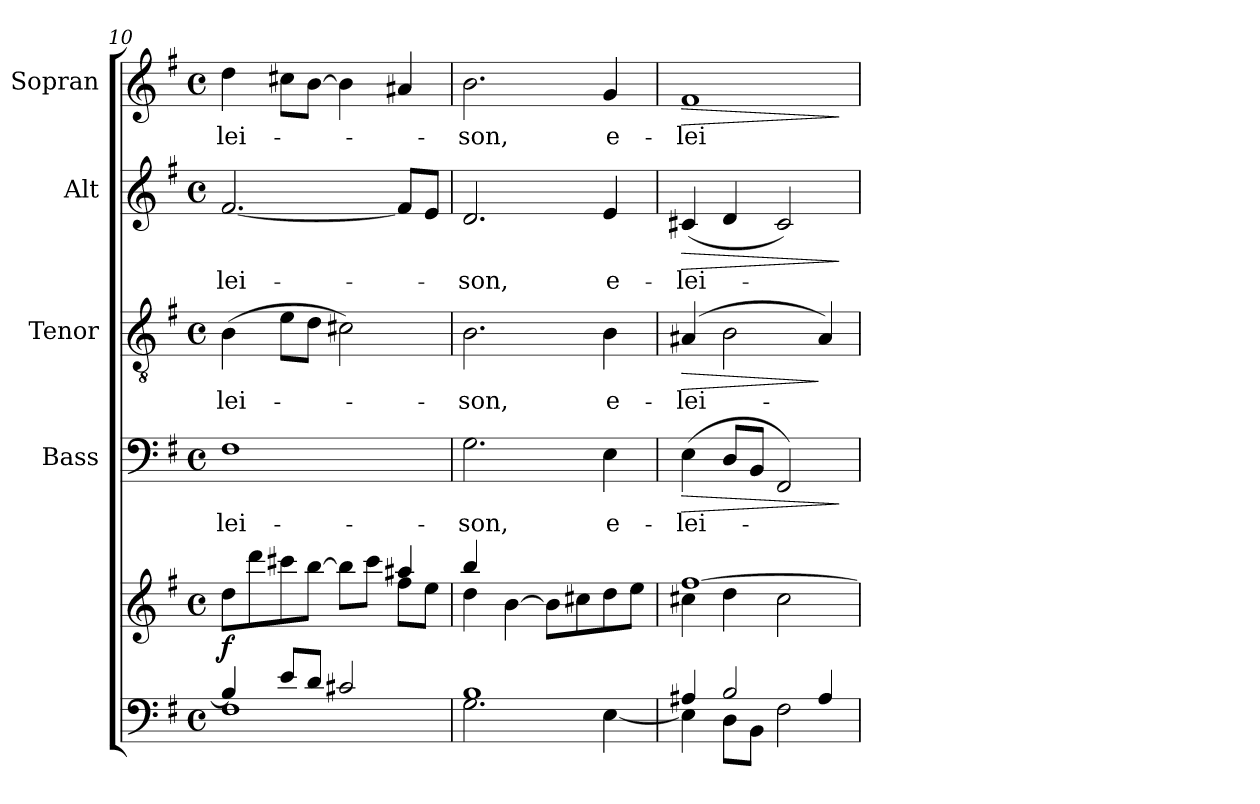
**kern	**kern	**dynam	**kern	**text	**dynam	**kern	**text	**dynam	**kern	**text	**dynam	**kern	**text	**dynam
*part5	*part5	*part5	*part4	*part4	*part4	*part3	*part3	*part3	*part2	*part2	*part2	*part1	*part1	*part1
*staff6	*staff5	*staff5/6	*staff4	*staff4	*staff4	*staff3	*staff3	*staff3	*staff2	*staff2	*staff2	*staff1	*staff1	*staff1
*	*	*	*I"Bass	*	*	*I"Tenor	*	*	*I"Alt	*	*	*I"Sopran	*	*
*	*	*	*I'B.	*	*	*I'T.	*	*	*I'A.	*	*	*I'S.	*	*
*clefF4	*clefG2	*	*clefF4	*	*	*clefGv2	*	*	*clefG2	*	*	*clefG2	*	*
*k[f#]	*k[f#]	*	*k[f#]	*	*	*k[f#]	*	*	*k[f#]	*	*	*k[f#]	*	*
*G:	*G:	*	*G:	*	*	*G:	*	*	*G:	*	*	*G:	*	*
*M4/4	*M4/4	*	*M4/4	*	*	*M4/4	*	*	*M4/4	*	*	*M4/4	*	*
*met(c)	*met(c)	*	*met(c)	*	*	*met(c)	*	*	*met(c)	*	*	*met(c)	*	*
=10	=10	=10	=10	=10	=10	=10	=10	=10	=10	=10	=10	=10	=10	=10
*^	*^	*	*	*	*	*	*	*	*	*	*	*	*	*
!	!	!	!	!LO:DY:b	!	!LO:LY:b	!	!	!LO:LY:b	!	!	!LO:LY:b	!	!	!LO:LY:b	!
4B/]	1F#	8dd\L	2.ryy	f	1F#	-lei-	.	(>4B\	-lei-	.	[2.f#/	-lei-	.	4dd\	-lei-	.
.	.	8ddd\	.	.	.	.	.	.	.	.	.	.	.	.	.	.
8e/L	.	8ccc#X\	.	.	.	.	.	8e\L	.	.	.	.	.	8cc#X\L	.	.
8d/J	.	[>8bb\J	.	.	.	.	.	8d\J	.	.	.	.	.	[8b\J	.	.
2c#X/	.	8bb\L]	.	.	.	.	.	2c#X\)	.	.	.	.	.	4b\]	.	.
.	.	8ccc#\J	.	.	.	.	.	.	.	.	.	.	.	.	.	.
.	.	4aa#X/	8ff#\L	.	.	.	.	.	.	.	8f#/L]	.	.	4a#X/	.	.
.	.	.	8ee\J	.	.	.	.	.	.	.	8e/J	.	.	.	.	.
=11	=11	=11	=11	=11	=11	=11	=11	=11	=11	=11	=11	=11	=11	=11	=11	=11
!	!	!	!	!	!	!LO:LY:b	!	!	!LO:LY:b	!	!	!LO:LY:b	!	!	!LO:LY:b	!
1B	2.G\	4bb/	4dd\	.	2.G\	-son,	.	2.B\	-son,	.	2.d/	-son,	.	2.b\	-son,	.
.	.	2.ryy	[>4b\	.	.	.	.	.	.	.	.	.	.	.	.	.
.	.	.	8b\L]	.	.	.	.	.	.	.	.	.	.	.	.	.
.	.	.	8cc#X\	.	.	.	.	.	.	.	.	.	.	.	.	.
!	!	!	!	!	!	!LO:LY:b	!	!	!LO:LY:b	!	!	!LO:LY:b	!	!	!LO:LY:b	!
.	[<4E\	.	8dd\	.	4E\	e-	.	4B\	e-	.	4e/	e-	.	4g/	e-	.
.	.	.	8ee\J	.	.	.	.	.	.	.	.	.	.	.	.	.
!!LO:PB:g=z
=12	=12	=12	=12	=12	=12	=12	=12	=12	=12	=12	=12	=12	=12	=12	=12	=12
!	!	!	!	!	!	!LO:LY:b	!LO:HP:b	!	!LO:LY:b	!LO:HP:b	!	!LO:LY:b	!LO:HP:b	!	!LO:LY:b	!LO:HP:b
4A#X/	4E\]	[>1ff#	4cc#X\	.	(>4E\	-lei-	>	(4A#X/	-lei-	>	(<4c#X/	-lei-	>	1f#	-lei-	>
2B/	8D\L	.	4dd\	.	8D/L	.	.	2B\	.	.	4d/	.	.	.	.	.
.	8BB\J	.	.	.	8BB/J	.	.	.	.	.	.	.	.	.	.	.
.	2F#\	.	2cc#\	.	2FF#/)	.	.	.	.	.	2c#/)	.	.	.	.	.
4A#/	.	.	.	.	.	.	.	4A#/)	.	]	.	.	.	.	.	.
*v	*v	*	*	*	*	*	*	*	*	*	*	*	*	*	*	*
*	*v	*v	*	*	*	*	*	*	*	*	*	*	*	*	*
.	.	.	.	.	]	.	.	.	.	.	]	.	.	]
=	=	=	=	=	=	=	=	=	=	=	=	=	=	=
*-	*-	*-	*-	*-	*-	*-	*-	*-	*-	*-	*-	*-	*-	*-
